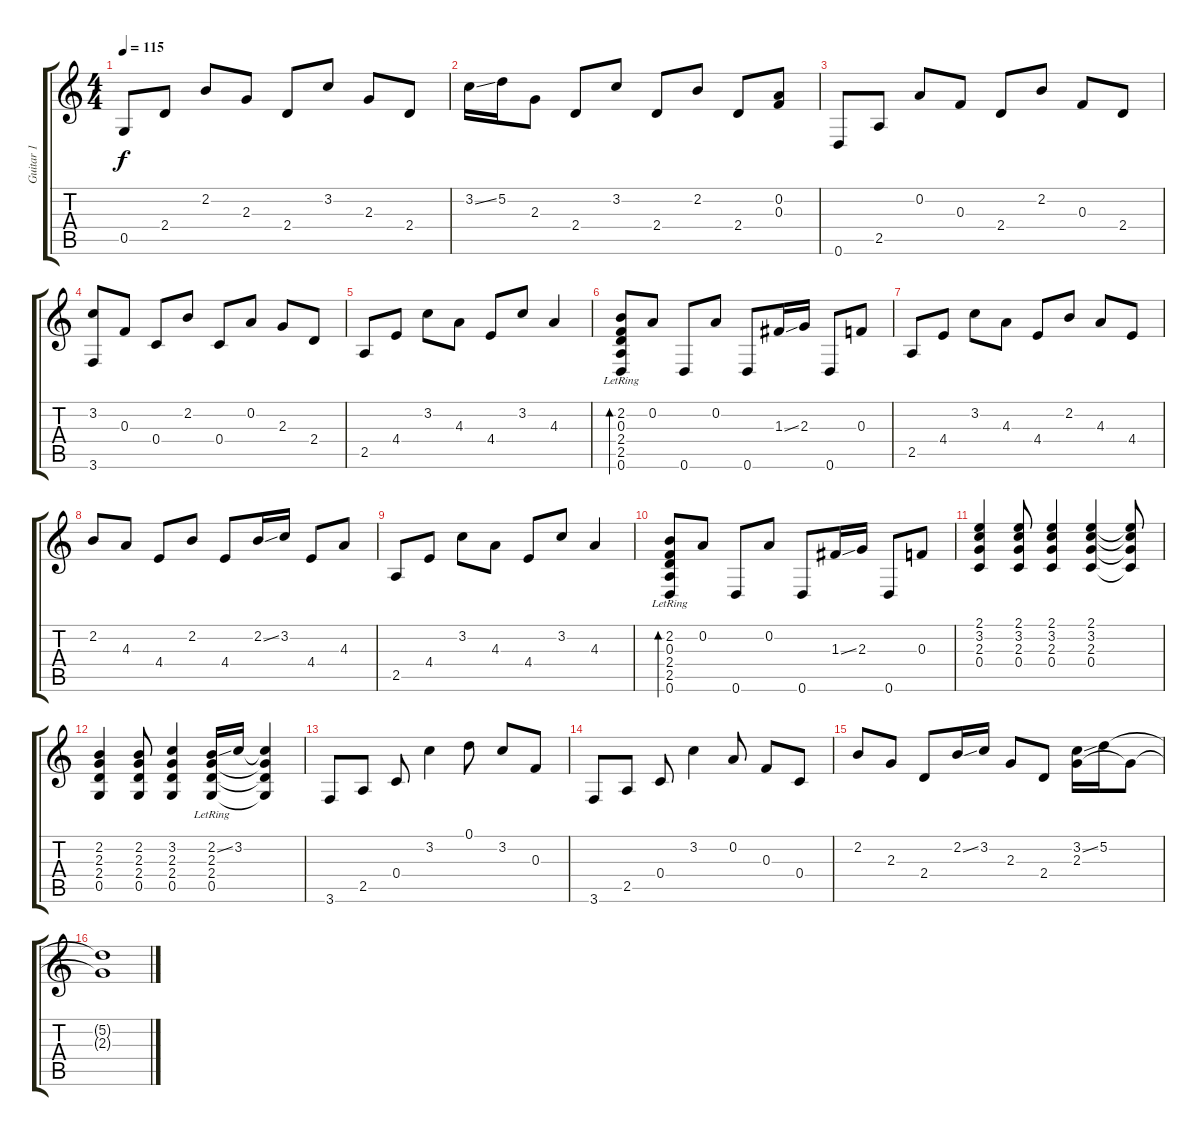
\track ("Guitar 1" "Guitar 1") {instrument acousticguitarnylon}
\staff {score tabs}
\tuning (D4 A3 F3 C3 G2 D2) {hide}
\ts (4 4)
\tempo 115
\clef g2
\ks c
0.5.8{dy f} 2.4.8 2.2.8 2.3.8 2.4.8 3.2.8 2.3.8 2.4.8 |
3.2{ss}.16 5.2.16 2.3.8 2.4.8 3.2.8 2.4.8 2.2.8 2.4.8 (0.2 0.3).8 |
0.6.8 2.5.8 0.2.8 0.3.8 2.4.8 2.2.8 0.3.8 2.4.8 |
(3.2 3.6).8 0.3.8 0.4.8 2.2.8 0.4.8 0.2.8 2.3.8 2.4.8 |
2.5.8 4.4.8 3.2.8 4.3.8 4.4.8 3.2.8 4.3.4 |
(2.2 0.3{lr} 2.4{lr} 2.5{lr} 0.6{lr}).8{bd 60} 0.2.8 0.6.8 0.2.8 0.6.8 1.3{ss}.16 2.3.16 0.6.8 0.3.8 |
2.5.8 4.4.8 3.2.8 4.3.8 4.4.8 2.2.8 4.3.8 4.4.8 |
2.2.8 4.3.8 4.4.8 2.2.8 4.4.8 2.2{ss}.16 3.2.16 4.4.8 4.3.8 |
2.5.8 4.4.8 3.2.8 4.3.8 4.4.8 3.2.8 4.3.4 |
(2.2 0.3{lr} 2.4{lr} 2.5{lr} 0.6{lr}).8{bd 60} 0.2.8 0.6.8 0.2.8 0.6.8 1.3{ss}.16 2.3.16 0.6.8 0.3.8 |
(2.1 3.2 2.3 0.4).4 (2.1 3.2 2.3 0.4).8 (2.1 3.2 2.3 0.4).4 (2.1 3.2 2.3 0.4).4 (2.1{t} 3.2{t} 2.3{t} 0.4{t}).8 |
(2.2 2.3 2.4 0.5).4 (2.2 2.3 2.4 0.5).8 (3.2 2.3 2.4 0.5).4 (2.2{ss} 2.3{lr} 2.4{lr} 0.5{lr}).16 3.2.16 (3.2{t} 2.3{t} 2.4{t} 0.5{t}).4 |
3.6.8 2.5.8 0.4.8 3.2.4 0.1.8 3.2.8 0.3.8 |
3.6.8 2.5.8 0.4.8 3.2.4 0.2.8 0.3.8 0.4.8 |
2.2.8 2.3.8 2.4.8 2.2{ss}.16 3.2.16 2.3.8 2.4.8 (3.2{ss} 2.3).16 5.2.16 2.3{t}.8 |
(5.2{t} 2.3{t}).1
